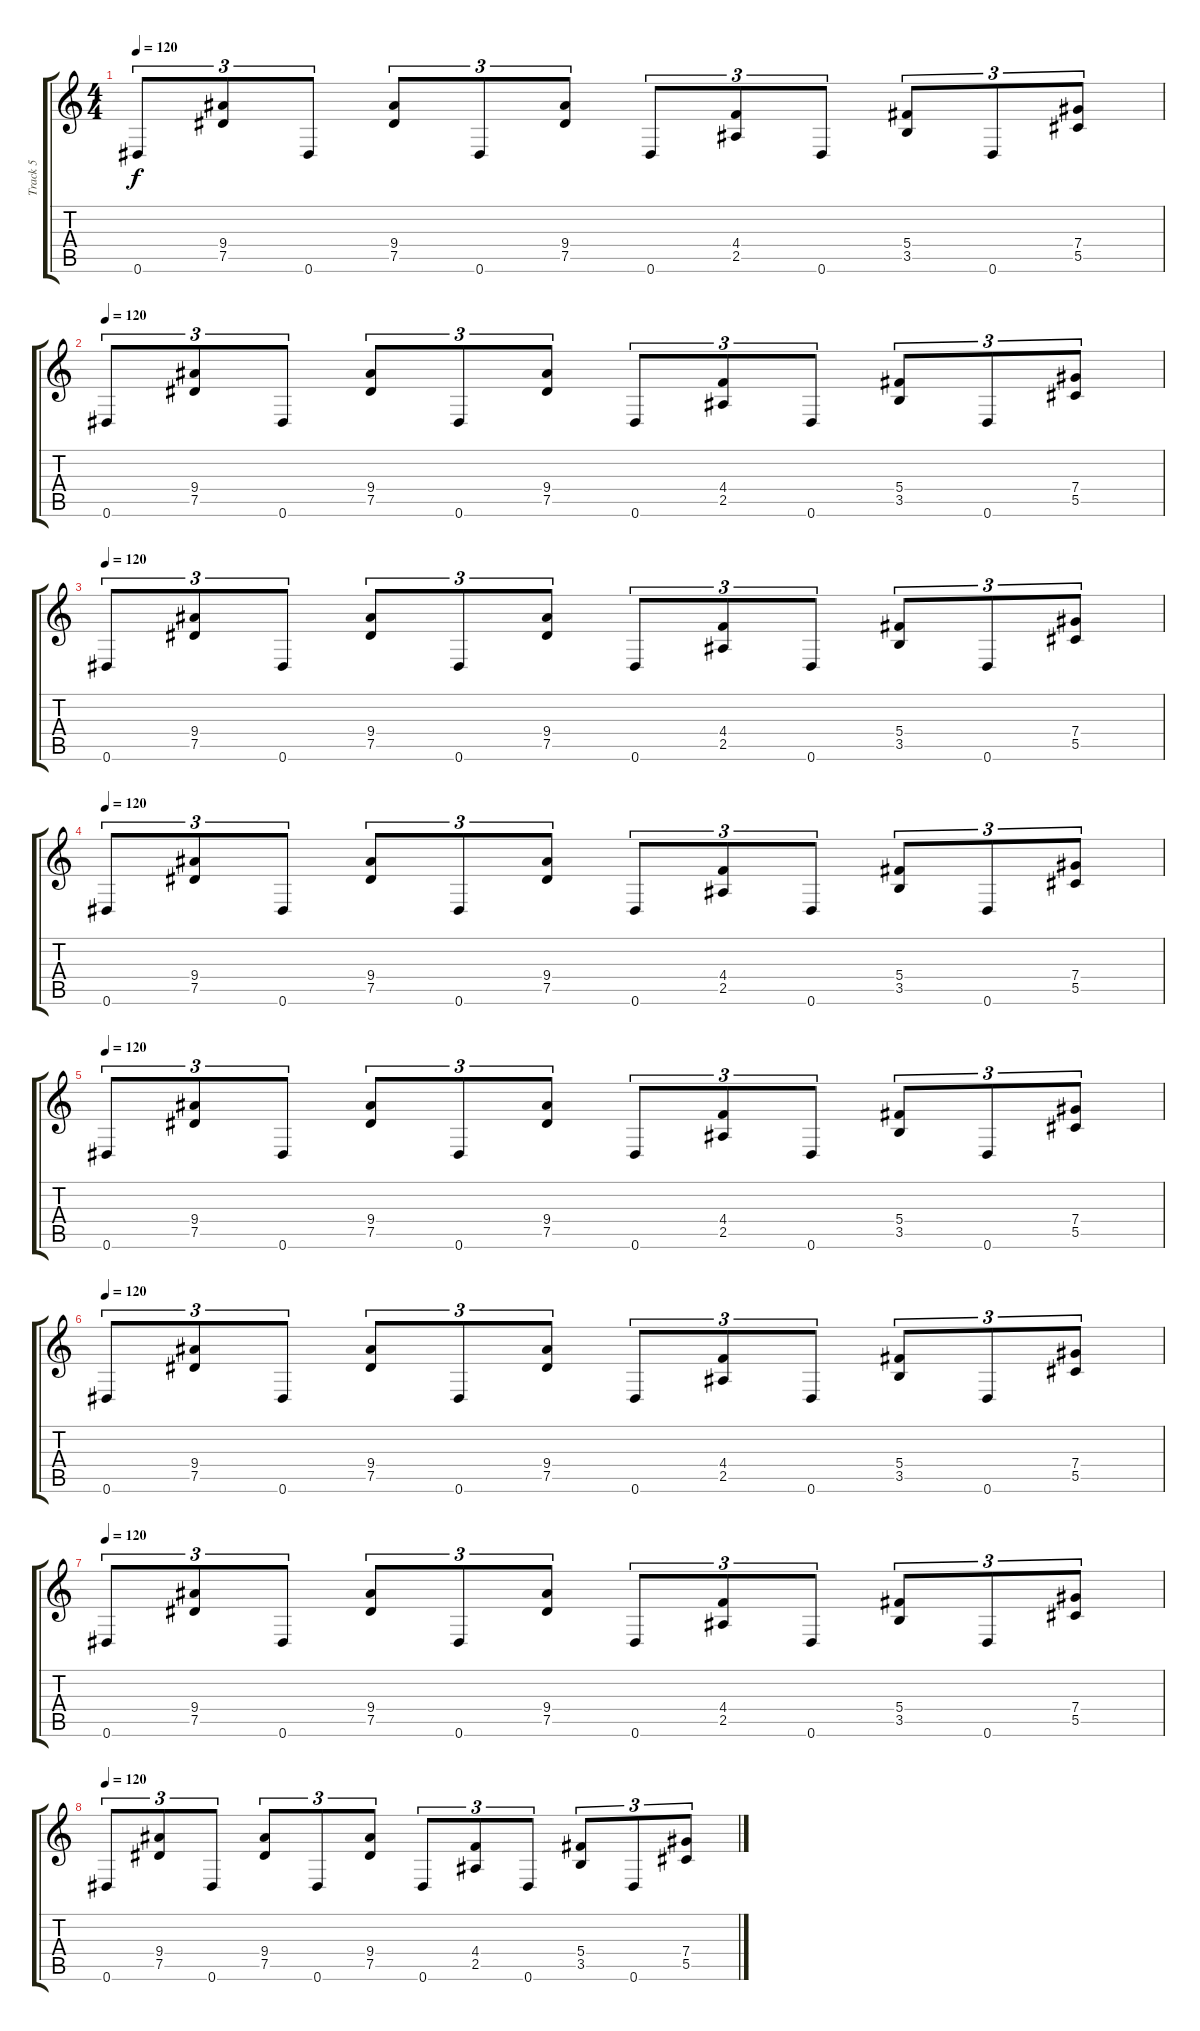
\track ("Track 5" "Track 5") {instrument overdrivenguitar}
\staff {score tabs}
\tuning (Eb4 Bb3 Gb3 Db3 Ab2 Eb2) {hide}
\ts (4 4)
\tempo 120
\clef g2
\ks c
0.6.8{tu (3 2) dy f} (9.4 7.5).8{tu (3 2)} 0.6.8{tu (3 2)} (9.4 7.5).8{tu (3 2)} 0.6.8{tu (3 2)} (9.4 7.5).8{tu (3 2)} 0.6.8{tu (3 2)} (4.4 2.5).8{tu (3 2)} 0.6.8{tu (3 2)} (5.4 3.5).8{tu (3 2)} 0.6.8{tu (3 2)} (7.4 5.5).8{tu (3 2)} |
\tempo 120
0.6.8{tu (3 2)} (9.4 7.5).8{tu (3 2)} 0.6.8{tu (3 2)} (9.4 7.5).8{tu (3 2)} 0.6.8{tu (3 2)} (9.4 7.5).8{tu (3 2)} 0.6.8{tu (3 2)} (4.4 2.5).8{tu (3 2)} 0.6.8{tu (3 2)} (5.4 3.5).8{tu (3 2)} 0.6.8{tu (3 2)} (7.4 5.5).8{tu (3 2)} |
\tempo 120
0.6.8{tu (3 2)} (9.4 7.5).8{tu (3 2)} 0.6.8{tu (3 2)} (9.4 7.5).8{tu (3 2)} 0.6.8{tu (3 2)} (9.4 7.5).8{tu (3 2)} 0.6.8{tu (3 2)} (4.4 2.5).8{tu (3 2)} 0.6.8{tu (3 2)} (5.4 3.5).8{tu (3 2)} 0.6.8{tu (3 2)} (7.4 5.5).8{tu (3 2)} |
\tempo 120
0.6.8{tu (3 2)} (9.4 7.5).8{tu (3 2)} 0.6.8{tu (3 2)} (9.4 7.5).8{tu (3 2)} 0.6.8{tu (3 2)} (9.4 7.5).8{tu (3 2)} 0.6.8{tu (3 2)} (4.4 2.5).8{tu (3 2)} 0.6.8{tu (3 2)} (5.4 3.5).8{tu (3 2)} 0.6.8{tu (3 2)} (7.4 5.5).8{tu (3 2)} |
\tempo 120
0.6.8{tu (3 2)} (9.4 7.5).8{tu (3 2)} 0.6.8{tu (3 2)} (9.4 7.5).8{tu (3 2)} 0.6.8{tu (3 2)} (9.4 7.5).8{tu (3 2)} 0.6.8{tu (3 2)} (4.4 2.5).8{tu (3 2)} 0.6.8{tu (3 2)} (5.4 3.5).8{tu (3 2)} 0.6.8{tu (3 2)} (7.4 5.5).8{tu (3 2)} |
\tempo 120
0.6.8{tu (3 2)} (9.4 7.5).8{tu (3 2)} 0.6.8{tu (3 2)} (9.4 7.5).8{tu (3 2)} 0.6.8{tu (3 2)} (9.4 7.5).8{tu (3 2)} 0.6.8{tu (3 2)} (4.4 2.5).8{tu (3 2)} 0.6.8{tu (3 2)} (5.4 3.5).8{tu (3 2)} 0.6.8{tu (3 2)} (7.4 5.5).8{tu (3 2)} |
\tempo 120
0.6.8{tu (3 2)} (9.4 7.5).8{tu (3 2)} 0.6.8{tu (3 2)} (9.4 7.5).8{tu (3 2)} 0.6.8{tu (3 2)} (9.4 7.5).8{tu (3 2)} 0.6.8{tu (3 2)} (4.4 2.5).8{tu (3 2)} 0.6.8{tu (3 2)} (5.4 3.5).8{tu (3 2)} 0.6.8{tu (3 2)} (7.4 5.5).8{tu (3 2)} |
\tempo 120
0.6.8{tu (3 2)} (9.4 7.5).8{tu (3 2)} 0.6.8{tu (3 2)} (9.4 7.5).8{tu (3 2)} 0.6.8{tu (3 2)} (9.4 7.5).8{tu (3 2)} 0.6.8{tu (3 2)} (4.4 2.5).8{tu (3 2)} 0.6.8{tu (3 2)} (5.4 3.5).8{tu (3 2)} 0.6.8{tu (3 2)} (7.4 5.5).8{tu (3 2)}
